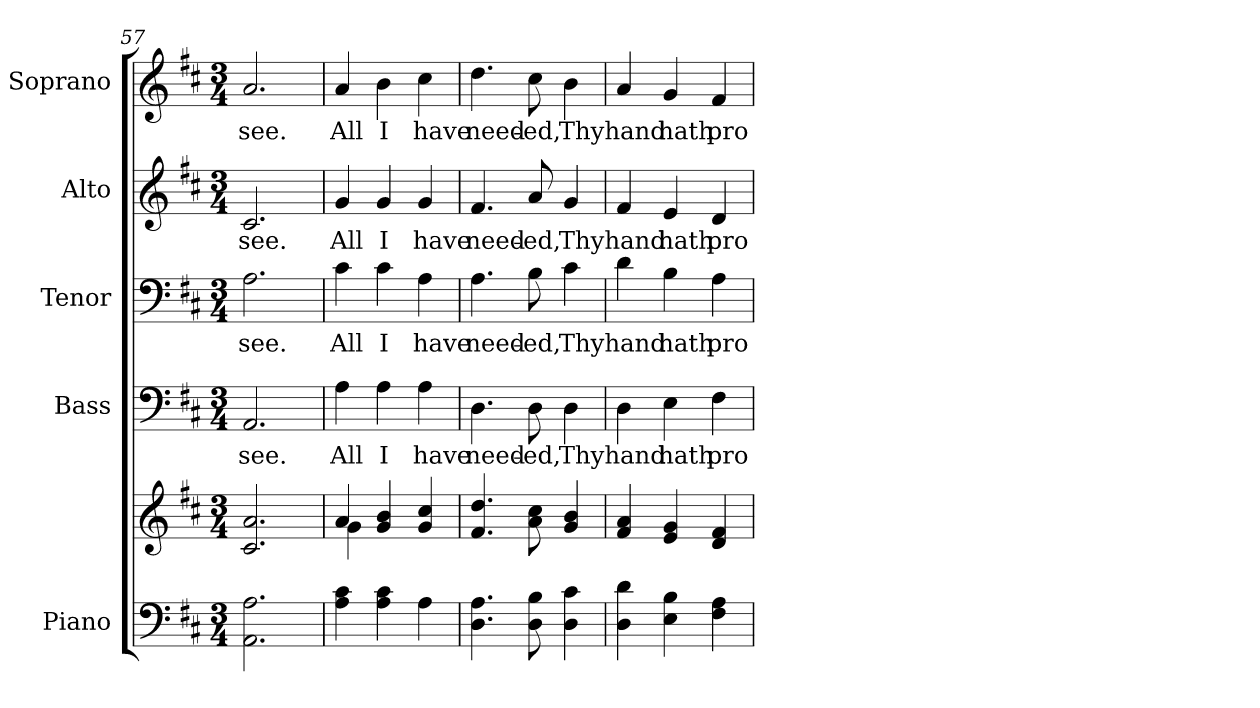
**kern	**kern	**kern	**text	**kern	**text	**kern	**text	**kern	**text
*part5	*part5	*part4	*part4	*part3	*part3	*part2	*part2	*part1	*part1
*staff6	*staff5	*staff4	*staff4	*staff3	*staff3	*staff2	*staff2	*staff1	*staff1
*I"Piano	*	*I"Bass	*	*I"Tenor	*	*I"Alto	*	*I"Soprano	*
*I'Pno.	*	*I'B.	*	*I'T.	*	*I'A.	*	*I'S.	*
!!LO:PB:g=z
*clefF4	*clefG2	*clefF4	*	*clefF4	*	*clefG2	*	*clefG2	*
*k[f#c#]	*k[f#c#]	*k[f#c#]	*	*k[f#c#]	*	*k[f#c#]	*	*k[f#c#]	*
*D:	*D:	*D:	*	*D:	*	*D:	*	*D:	*
*M3/4	*M3/4	*M3/4	*	*M3/4	*	*M3/4	*	*M3/4	*
=57	=57	=57	=57	=57	=57	=57	=57	=57	=57
!	!	!	!LO:LY:b:color=#000000	!	!	!	!	!	!
!	!	!	!	!	!LO:LY:b:color=#000000	!	!	!	!
!	!	!	!	!	!	!	!LO:LY:b:color=#000000	!	!
!	!	!	!	!	!	!	!	!	!LO:LY:b:color=#000000
2.AAi\ 2.Ai	2.c#i/ 2.ai	2.AAi/	see.	2.Ai\	see.	2.c#i/	see.	2.ai/	see.
=58	=58	=58	=58	=58	=58	=58	=58	=58	=58
*	*^	*	*	*	*	*	*	*	*
!	!	!	!	!LO:LY:b:color=#000000	!	!	!	!	!	!
!	!	!	!	!	!	!LO:LY:b:color=#000000	!	!	!	!
!	!	!	!	!	!	!	!	!LO:LY:b:color=#000000	!	!
!	!	!	!	!	!	!	!	!	!	!LO:LY:b:color=#000000
4Ai\ 4c#i	4ai/	4gi\	4Ai\	All	4c#i\	All	4gi/	All	4ai/	All
!	!	!	!	!LO:LY:b:color=#000000	!	!	!	!	!	!
!	!	!	!	!	!	!LO:LY:b:color=#000000	!	!	!	!
!	!	!	!	!	!	!	!	!LO:LY:b:color=#000000	!	!
!	!	!	!	!	!	!	!	!	!	!LO:LY:b:color=#000000
4Ai\ 4c#i	4gi/ 4bi	4ryy	4Ai\	I	4c#i\	I	4gi/	I	4bi\	I
!	!	!	!	!LO:LY:b:color=#000000	!	!	!	!	!	!
!	!	!	!	!	!	!LO:LY:b:color=#000000	!	!	!	!
!	!	!	!	!	!	!	!	!LO:LY:b:color=#000000	!	!
!	!	!	!	!	!	!	!	!	!	!LO:LY:b:color=#000000
4Ai\	4gi/ 4cc#i	4ryy	4Ai\	have	4Ai\	have	4gi/	have	4cc#i\	have
*	*v	*v	*	*	*	*	*	*	*	*
=59	=59	=59	=59	=59	=59	=59	=59	=59	=59
*	*^	*	*	*	*	*	*	*	*
!	!	!	!	!LO:LY:b:color=#000000	!	!	!	!	!	!
*	*v	*v	*	*	*	*	*	*	*	*
*	*^	*	*	*	*	*	*	*	*
!	!	!	!	!	!	!LO:LY:b:color=#000000	!	!	!	!
*	*v	*v	*	*	*	*	*	*	*	*
*	*^	*	*	*	*	*	*	*	*
!	!	!	!	!	!	!	!	!LO:LY:b:color=#000000	!	!
*	*v	*v	*	*	*	*	*	*	*	*
*	*^	*	*	*	*	*	*	*	*
!	!	!	!	!	!	!	!	!	!	!LO:LY:b:color=#000000
*	*v	*v	*	*	*	*	*	*	*	*
4.Di\ 4.Ai	4.f#i/ 4.ddi	4.Di\	need-	4.Ai\	need-	4.f#i/	need-	4.ddi\	need-
!	!	!	!LO:LY:b:color=#000000	!	!	!	!	!	!
!	!	!	!	!	!LO:LY:b:color=#000000	!	!	!	!
!	!	!	!	!	!	!	!LO:LY:b:color=#000000	!	!
!	!	!	!	!	!	!	!	!	!LO:LY:b:color=#000000
8Di\ 8Bi	8ai\ 8cc#i	8Di\	-ed,	8Bi\	-ed,	8ai/	-ed,	8cc#i\	-ed,
!	!	!	!LO:LY:b:color=#000000	!	!	!	!	!	!
!	!	!	!	!	!LO:LY:b:color=#000000	!	!	!	!
!	!	!	!	!	!	!	!LO:LY:b:color=#000000	!	!
!	!	!	!	!	!	!	!	!	!LO:LY:b:color=#000000
4Di\ 4c#i	4gi/ 4bi	4Di\	Thy	4c#i\	Thy	4gi/	Thy	4bi\	Thy
!!LO:PB:g=z
=60	=60	=60	=60	=60	=60	=60	=60	=60	=60
!	!	!	!LO:LY:b:color=#000000	!	!	!	!	!	!
!	!	!	!	!	!LO:LY:b:color=#000000	!	!	!	!
!	!	!	!	!	!	!	!LO:LY:b:color=#000000	!	!
!	!	!	!	!	!	!	!	!	!LO:LY:b:color=#000000
4Di\ 4di	4f#i/ 4ai	4Di\	hand	4di\	hand	4f#i/	hand	4ai/	hand
!	!	!	!LO:LY:b:color=#000000	!	!	!	!	!	!
!	!	!	!	!	!LO:LY:b:color=#000000	!	!	!	!
!	!	!	!	!	!	!	!LO:LY:b:color=#000000	!	!
!	!	!	!	!	!	!	!	!	!LO:LY:b:color=#000000
4Ei\ 4Bi	4ei/ 4gi	4Ei\	hath	4Bi\	hath	4ei/	hath	4gi/	hath
!	!	!	!LO:LY:b:color=#000000	!	!	!	!	!	!
!	!	!	!	!	!LO:LY:b:color=#000000	!	!	!	!
!	!	!	!	!	!	!	!LO:LY:b:color=#000000	!	!
!	!	!	!	!	!	!	!	!	!LO:LY:b:color=#000000
4F#i\ 4Ai	4di/ 4f#i	4F#i\	pro-	4Ai\	pro-	4di/	pro-	4f#i/	pro-
=	=	=	=	=	=	=	=	=	=
*-	*-	*-	*-	*-	*-	*-	*-	*-	*-
